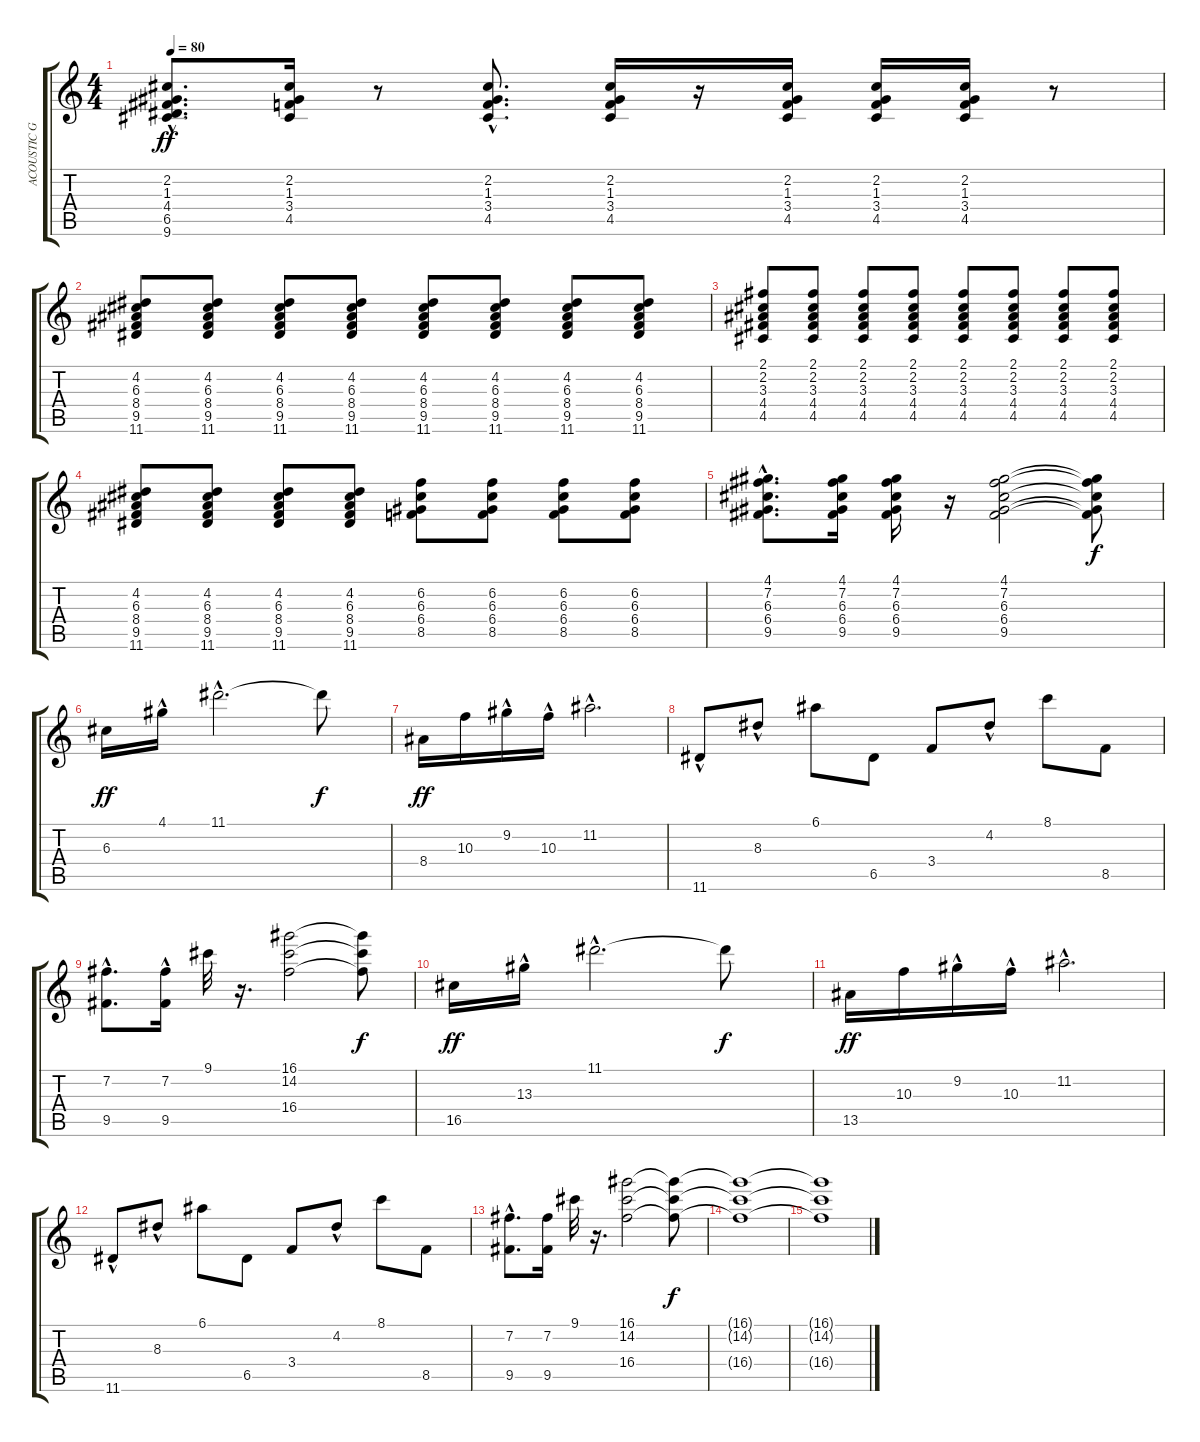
\track ("ACOUSTIC GUIT 1" "ACOUSTIC G") {instrument acousticguitarsteel}
\staff {score tabs}
\tuning (E4 B3 G3 D3 A2 E2) {hide}
\ts (4 4)
\tempo 80
\clef g2
\ks c
(2.2{hac} 1.3{hac} 4.4{hac} 6.5{hac} 9.6{hac}).8{d dy ff} (2.2 1.3 3.4 4.5).16 r.8 (2.2{hac} 1.3{hac} 3.4{hac} 4.5{hac}).8{d} (2.2 1.3 3.4 4.5).16 r.16 (2.2 1.3 3.4 4.5).16 (2.2 1.3 3.4 4.5).16 (2.2 1.3 3.4 4.5).16 r.8 |
(4.2 6.3 8.4 9.5 11.6).8 (4.2 6.3 8.4 9.5 11.6).8 (4.2 6.3 8.4 9.5 11.6).8 (4.2 6.3 8.4 9.5 11.6).8 (4.2 6.3 8.4 9.5 11.6).8 (4.2 6.3 8.4 9.5 11.6).8 (4.2 6.3 8.4 9.5 11.6).8 (4.2 6.3 8.4 9.5 11.6).8 |
(2.1 2.2 3.3 4.4 4.5).8 (2.1 2.2 3.3 4.4 4.5).8 (2.1 2.2 3.3 4.4 4.5).8 (2.1 2.2 3.3 4.4 4.5).8 (2.1 2.2 3.3 4.4 4.5).8 (2.1 2.2 3.3 4.4 4.5).8 (2.1 2.2 3.3 4.4 4.5).8 (2.1 2.2 3.3 4.4 4.5).8 |
(4.2 6.3 8.4 9.5 11.6).8 (4.2 6.3 8.4 9.5 11.6).8 (4.2 6.3 8.4 9.5 11.6).8 (4.2 6.3 8.4 9.5 11.6).8 (6.2 6.3 6.4 8.5).8 (6.2 6.3 6.4 8.5).8 (6.2 6.3 6.4 8.5).8 (6.2 6.3 6.4 8.5).8 |
(4.1{hac} 7.2{hac} 6.3{hac} 6.4{hac} 9.5{hac}).8{d} (4.1 7.2 6.3 6.4 9.5).16 (4.1 7.2 6.3 6.4 9.5).16 r.16 (4.1 7.2 6.3 6.4 9.5).2 (4.1{t} 7.2{t} 6.3{t} 6.4{t} 9.5{t}).8{dy f} |
6.3.16{dy ff volume 11} 4.1{hac}.16 11.1{hac}.2{d} 11.1{t}.8{dy f} |
8.4.16{dy ff} 10.3.16 9.2{hac}.16 10.3{hac}.16 11.2{hac}.2{d} |
11.6{hac}.8 8.3{hac}.8 6.1.8 6.5.8 3.4.8 4.2{hac}.8 8.1.8 8.5.8 |
(7.2{hac} 9.5).8{d} (7.2{hac} 9.5{hac}).16 9.1.32 r.16{d} (16.1 14.2 16.4).2 (16.1{t} 14.2{t} 16.4{t}).8{dy f} |
16.5.16{dy ff} 13.3{hac}.16 11.1{hac}.2{d} 11.1{t}.8{dy f} |
13.5.16{dy ff} 10.3.16 9.2{hac}.16 10.3{hac}.16 11.2{hac}.2{d} |
11.6{hac}.8 8.3{hac}.8 6.1.8 6.5.8 3.4.8 4.2{hac}.8 8.1.8 8.5.8 |
(7.2{hac} 9.5).8{d} (7.2 9.5).16 9.1.32 r.16{d} (16.1 14.2 16.4).2 (16.1{t} 14.2{t} 16.4{t}).8{dy f} |
(16.1{t} 14.2{t} 16.4{t}).1 |
(16.1{t} 14.2{t} 16.4{t}).1
